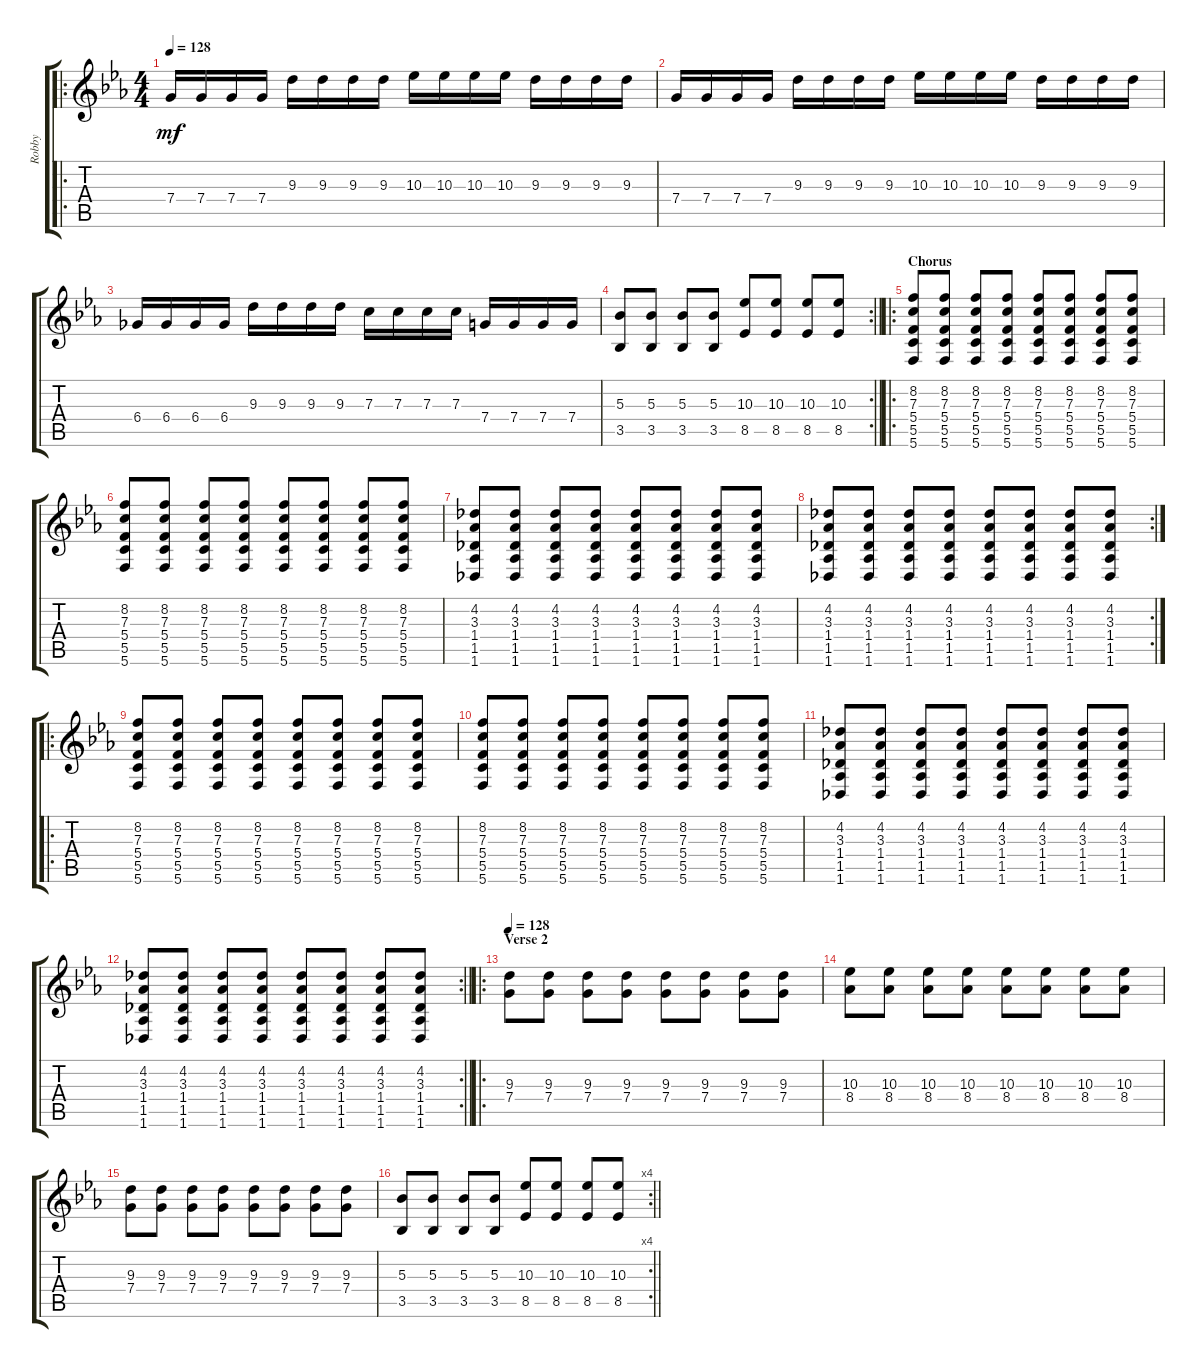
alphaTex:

\track ("Robby" "Robby") {instrument distortionguitar}
\staff {score tabs}
\tuning (D4 A3 F3 C3 G2 C2) {hide}
\ro
\ts (4 4)
\tempo 128
\clef g2
\ks cminor
7.4.16{dy mf} 7.4.16 7.4.16 7.4.16 9.3.16 9.3.16 9.3.16 9.3.16 10.3.16 10.3.16 10.3.16 10.3.16 9.3.16 9.3.16 9.3.16 9.3.16 |
7.4.16 7.4.16 7.4.16 7.4.16 9.3.16 9.3.16 9.3.16 9.3.16 10.3.16 10.3.16 10.3.16 10.3.16 9.3.16 9.3.16 9.3.16 9.3.16 |
6.4.16 6.4.16 6.4.16 6.4.16 9.3.16 9.3.16 9.3.16 9.3.16 7.3.16 7.3.16 7.3.16 7.3.16 7.4.16 7.4.16 7.4.16 7.4.16 |
\rc 2
\barLineRight lightlight
(5.3 3.5).8 (5.3 3.5).8 (5.3 3.5).8 (5.3 3.5).8 (10.3 8.5).8 (10.3 8.5).8 (10.3 8.5).8 (10.3 8.5).8 |
\ro
\section ("" "Chorus")
(8.2 7.3 5.4 5.5 5.6).8 (8.2 7.3 5.4 5.5 5.6).8 (8.2 7.3 5.4 5.5 5.6).8 (8.2 7.3 5.4 5.5 5.6).8 (8.2 7.3 5.4 5.5 5.6).8 (8.2 7.3 5.4 5.5 5.6).8 (8.2 7.3 5.4 5.5 5.6).8 (8.2 7.3 5.4 5.5 5.6).8 |
(8.2 7.3 5.4 5.5 5.6).8 (8.2 7.3 5.4 5.5 5.6).8 (8.2 7.3 5.4 5.5 5.6).8 (8.2 7.3 5.4 5.5 5.6).8 (8.2 7.3 5.4 5.5 5.6).8 (8.2 7.3 5.4 5.5 5.6).8 (8.2 7.3 5.4 5.5 5.6).8 (8.2 7.3 5.4 5.5 5.6).8 |
(4.2 3.3 1.4 1.5 1.6).8 (4.2 3.3 1.4 1.5 1.6).8 (4.2 3.3 1.4 1.5 1.6).8 (4.2 3.3 1.4 1.5 1.6).8 (4.2 3.3 1.4 1.5 1.6).8 (4.2 3.3 1.4 1.5 1.6).8 (4.2 3.3 1.4 1.5 1.6).8 (4.2 3.3 1.4 1.5 1.6).8 |
\rc 2
(4.2 3.3 1.4 1.5 1.6).8 (4.2 3.3 1.4 1.5 1.6).8 (4.2 3.3 1.4 1.5 1.6).8 (4.2 3.3 1.4 1.5 1.6).8 (4.2 3.3 1.4 1.5 1.6).8 (4.2 3.3 1.4 1.5 1.6).8 (4.2 3.3 1.4 1.5 1.6).8 (4.2 3.3 1.4 1.5 1.6).8 |
\ro
(8.2 7.3 5.4 5.5 5.6).8 (8.2 7.3 5.4 5.5 5.6).8 (8.2 7.3 5.4 5.5 5.6).8 (8.2 7.3 5.4 5.5 5.6).8 (8.2 7.3 5.4 5.5 5.6).8 (8.2 7.3 5.4 5.5 5.6).8 (8.2 7.3 5.4 5.5 5.6).8 (8.2 7.3 5.4 5.5 5.6).8 |
(8.2 7.3 5.4 5.5 5.6).8 (8.2 7.3 5.4 5.5 5.6).8 (8.2 7.3 5.4 5.5 5.6).8 (8.2 7.3 5.4 5.5 5.6).8 (8.2 7.3 5.4 5.5 5.6).8 (8.2 7.3 5.4 5.5 5.6).8 (8.2 7.3 5.4 5.5 5.6).8 (8.2 7.3 5.4 5.5 5.6).8 |
(4.2 3.3 1.4 1.5 1.6).8 (4.2 3.3 1.4 1.5 1.6).8 (4.2 3.3 1.4 1.5 1.6).8 (4.2 3.3 1.4 1.5 1.6).8 (4.2 3.3 1.4 1.5 1.6).8 (4.2 3.3 1.4 1.5 1.6).8 (4.2 3.3 1.4 1.5 1.6).8 (4.2 3.3 1.4 1.5 1.6).8 |
\rc 2
\barLineRight lightlight
(4.2 3.3 1.4 1.5 1.6).8 (4.2 3.3 1.4 1.5 1.6).8 (4.2 3.3 1.4 1.5 1.6).8 (4.2 3.3 1.4 1.5 1.6).8 (4.2 3.3 1.4 1.5 1.6).8 (4.2 3.3 1.4 1.5 1.6).8 (4.2 3.3 1.4 1.5 1.6).8 (4.2 3.3 1.4 1.5 1.6).8 |
\ro
\section ("" "Verse 2")
\tempo 128
(9.3 7.4).8 (9.3 7.4).8 (9.3 7.4).8 (9.3 7.4).8 (9.3 7.4).8 (9.3 7.4).8 (9.3 7.4).8 (9.3 7.4).8 |
(10.3 8.4).8 (10.3 8.4).8 (10.3 8.4).8 (10.3 8.4).8 (10.3 8.4).8 (10.3 8.4).8 (10.3 8.4).8 (10.3 8.4).8 |
(9.3 7.4).8 (9.3 7.4).8 (9.3 7.4).8 (9.3 7.4).8 (9.3 7.4).8 (9.3 7.4).8 (9.3 7.4).8 (9.3 7.4).8 |
\rc 4
\barLineRight lightlight
(5.3 3.5).8 (5.3 3.5).8 (5.3 3.5).8 (5.3 3.5).8 (10.3 8.5).8 (10.3 8.5).8 (10.3 8.5).8 (10.3 8.5).8
